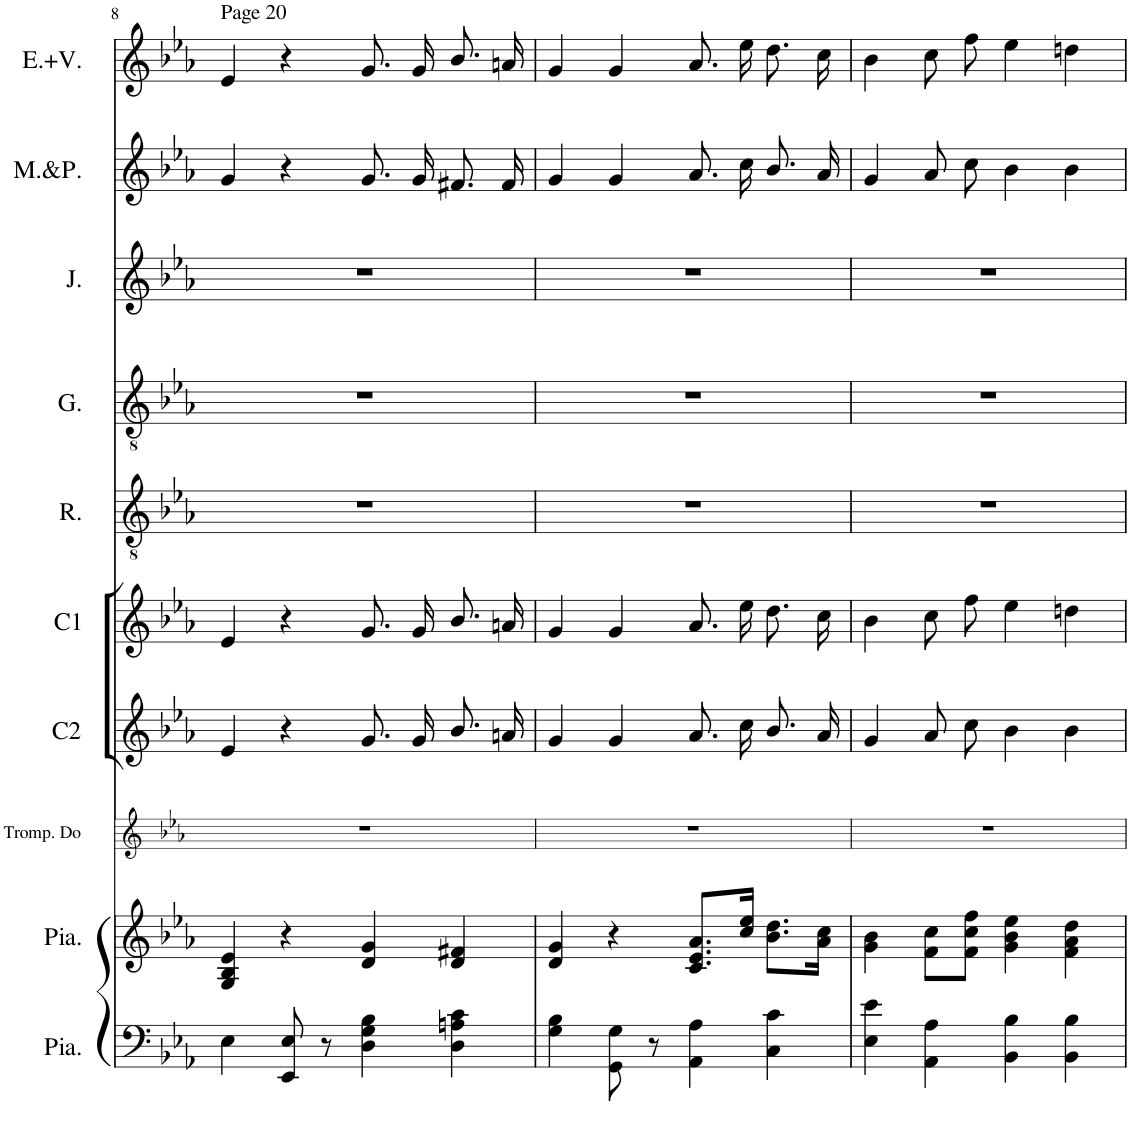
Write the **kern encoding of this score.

**kern	**kern	**kern	**kern	**kern	**kern	**kern	**kern	**kern	**kern
*part10	*part9	*part8	*part7	*part6	*part5	*part4	*part3	*part2	*part1
*staff10	*staff9	*staff8	*staff7	*staff6	*staff5	*staff4	*staff3	*staff2	*staff1
*I"Piano	*I"Piano	*I"Trompette en Do	*I"Choeur2	*I"Choeur1	*I"Raphaël	*I"Galuchet	*I"Jeanne	*I"Mariette, Pauline	*I"Emma, virginie
*I'Pia.	*I'Pia.	*I'Tromp. Do	*I'C2	*I'C1	*I'R.	*I'G.	*I'J.	*	*I'E.+V.
!!LO:PB:g=z
*clefF4	*clefG2	*clefG2	*clefG2	*clefG2	*clefGv2	*clefGv2	*clefG2	*clefG2	*clefG2
*	*	*Trd1c2	*Trd4c7	*	*Trd8c14	*Trd8c14	*	*Trd1c2	*
*k[b-e-a-]	*k[b-e-a-]	*k[b-e-a-]	*k[b-e-a-]	*k[b-e-a-]	*k[b-e-a-]	*k[b-e-a-]	*k[b-e-a-]	*k[b-e-a-]	*k[b-e-a-]
*M4/4	*M4/4	*M4/4	*M4/4	*M4/4	*M4/4	*M4/4	*M4/4	*M4/4	*M4/4
*met(c)	*met(c)	*met(c)	*met(c)	*met(c)	*met(c)	*met(c)	*met(c)	*met(c)	*met(c)
=8	=8	=8	=8	=8	=8	=8	=8	=8	=8
!	!	!	!	!	!	!	!	!	!LO:TX:a:t=Page 20
4E-\	4G/ 4B-/ 4e-/	1r	4e-/	4e-/	1r	1r	1r	4g/	4e-/
8EE-/ 8E-/	4r	.	4r	4r	.	.	.	4r	4r
8r	.	.	.	.	.	.	.	.	.
4D\ 4G\ 4B-\	4d/ 4g/	.	8.g/L	8.g/L	.	.	.	8.g/L	8.g/L
.	.	.	16g/Jk	16g/Jk	.	.	.	16g/Jk	16g/Jk
4D\ 4An\ 4c\	4d/ 4f#X/	.	8.b-/L	8.b-/L	.	.	.	8.f#X/L	8.b-/L
.	.	.	16an/Jk	16an/Jk	.	.	.	16f#/Jk	16an/Jk
=9	=9	=9	=9	=9	=9	=9	=9	=9	=9
4G\ 4B-\	4d/ 4g/	1r	4g/	4g/	1r	1r	1r	4g/	4g/
8GG\ 8G\	4r	.	4g/	4g/	.	.	.	4g/	4g/
8r	.	.	.	.	.	.	.	.	.
4AA-\ 4A-\	8.c/ 8.e-/ 8.a-/L	.	8.a-\L	8.a-\L	.	.	.	8.a-\L	8.a-\L
.	16cc/ 16ee-/Jk	.	16cc\Jk	16ee-\Jk	.	.	.	16cc\Jk	16ee-\Jk
4C\ 4c\	8.b-\ 8.dd\L	.	8.b-/L	8.dd\L	.	.	.	8.b-/L	8.dd\L
.	16a-\ 16cc\Jk	.	16a-/Jk	16cc\Jk	.	.	.	16a-/Jk	16cc\Jk
=10	=10	=10	=10	=10	=10	=10	=10	=10	=10
4E-\ 4e-\	4g\ 4b-\	1r	4g/	4b-\	1r	1r	1r	4g/	4b-\
4AA-\ 4A-\	8f\ 8cc\L	.	8a-\L	8cc\L	.	.	.	8a-\L	8cc\L
.	8f\ 8cc\ 8ff\J	.	8cc\J	8ff\J	.	.	.	8cc\J	8ff\J
4BB-\ 4B-\	4g\ 4b-\ 4ee-\	.	4b-\	4ee-\	.	.	.	4b-\	4ee-\
4BB-\ 4B-\	4f\ 4a-\ 4dd\	.	4b-\	4ddn\	.	.	.	4b-\	4ddn\
=	=	=	=	=	=	=	=	=	=
*-	*-	*-	*-	*-	*-	*-	*-	*-	*-
